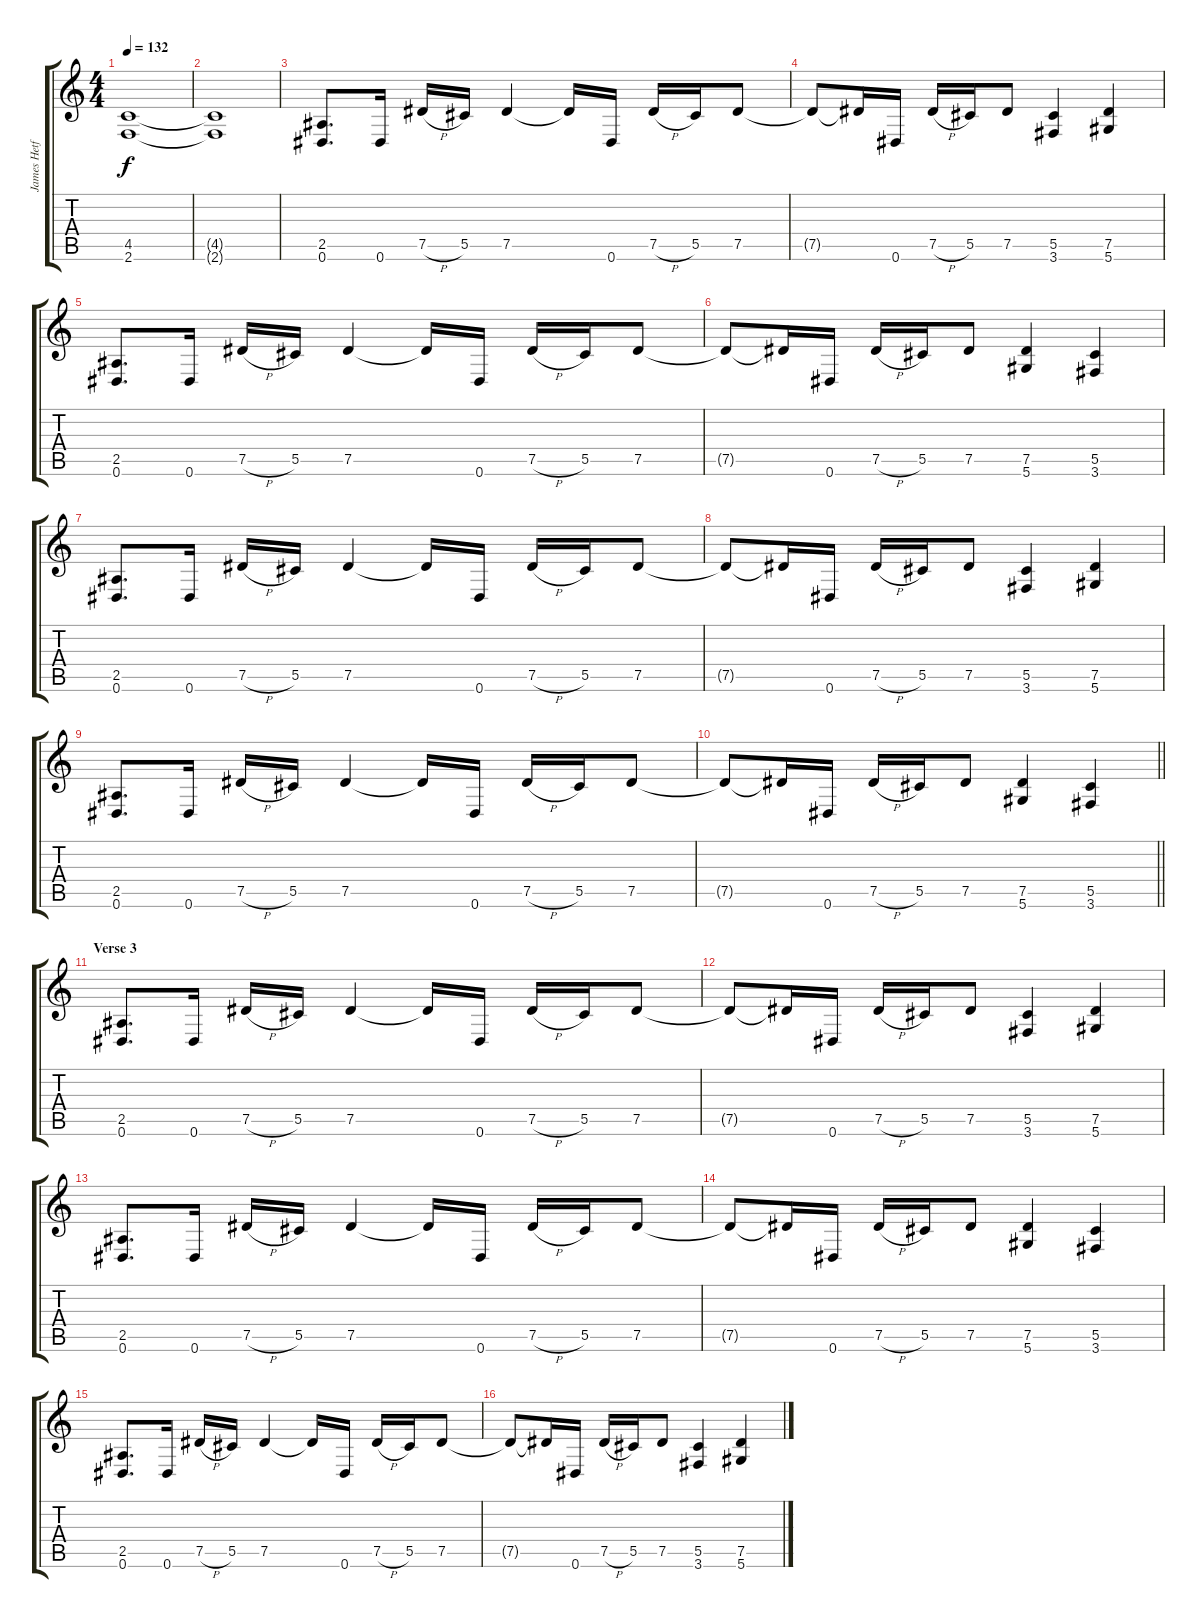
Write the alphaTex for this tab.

\track ("James Hetfield" "James Hetf") {instrument distortionguitar}
\staff {score tabs}
\tuning (Eb4 Bb3 Gb3 Db3 Ab2 Eb2) {hide}
\ts (4 4)
\tempo 132
\clef g2
\ks c
(4.5 2.6).1{dy f} |
(4.5{t} 2.6{t}).1 |
(2.5 0.6).8{d} 0.6.16 7.5{h}.16 5.5.16 7.5.4 7.5{t}.16 0.6.16 7.5{h}.16 5.5.16 7.5.8 |
7.5{t}.8 7.5{t}.16 0.6.16 7.5{h}.16 5.5.16 7.5.8 (5.5 3.6).4 (7.5 5.6).4 |
(2.5 0.6).8{d} 0.6.16 7.5{h}.16 5.5.16 7.5.4 7.5{t}.16 0.6.16 7.5{h}.16 5.5.16 7.5.8 |
7.5{t}.8 7.5{t}.16 0.6.16 7.5{h}.16 5.5.16 7.5.8 (7.5 5.6).4 (5.5 3.6).4 |
(2.5 0.6).8{d} 0.6.16 7.5{h}.16 5.5.16 7.5.4 7.5{t}.16 0.6.16 7.5{h}.16 5.5.16 7.5.8 |
7.5{t}.8 7.5{t}.16 0.6.16 7.5{h}.16 5.5.16 7.5.8 (5.5 3.6).4 (7.5 5.6).4 |
(2.5 0.6).8{d} 0.6.16 7.5{h}.16 5.5.16 7.5.4 7.5{t}.16 0.6.16 7.5{h}.16 5.5.16 7.5.8 |
\barLineRight lightlight
7.5{t}.8 7.5{t}.16 0.6.16 7.5{h}.16 5.5.16 7.5.8 (7.5 5.6).4 (5.5 3.6).4 |
\section ("" "Verse 3")
(2.5 0.6).8{d} 0.6.16 7.5{h}.16 5.5.16 7.5.4 7.5{t}.16 0.6.16 7.5{h}.16 5.5.16 7.5.8 |
7.5{t}.8 7.5{t}.16 0.6.16 7.5{h}.16 5.5.16 7.5.8 (5.5 3.6).4 (7.5 5.6).4 |
(2.5 0.6).8{d} 0.6.16 7.5{h}.16 5.5.16 7.5.4 7.5{t}.16 0.6.16 7.5{h}.16 5.5.16 7.5.8 |
7.5{t}.8 7.5{t}.16 0.6.16 7.5{h}.16 5.5.16 7.5.8 (7.5 5.6).4 (5.5 3.6).4 |
(2.5 0.6).8{d} 0.6.16 7.5{h}.16 5.5.16 7.5.4 7.5{t}.16 0.6.16 7.5{h}.16 5.5.16 7.5.8 |
7.5{t}.8 7.5{t}.16 0.6.16 7.5{h}.16 5.5.16 7.5.8 (5.5 3.6).4 (7.5 5.6).4
